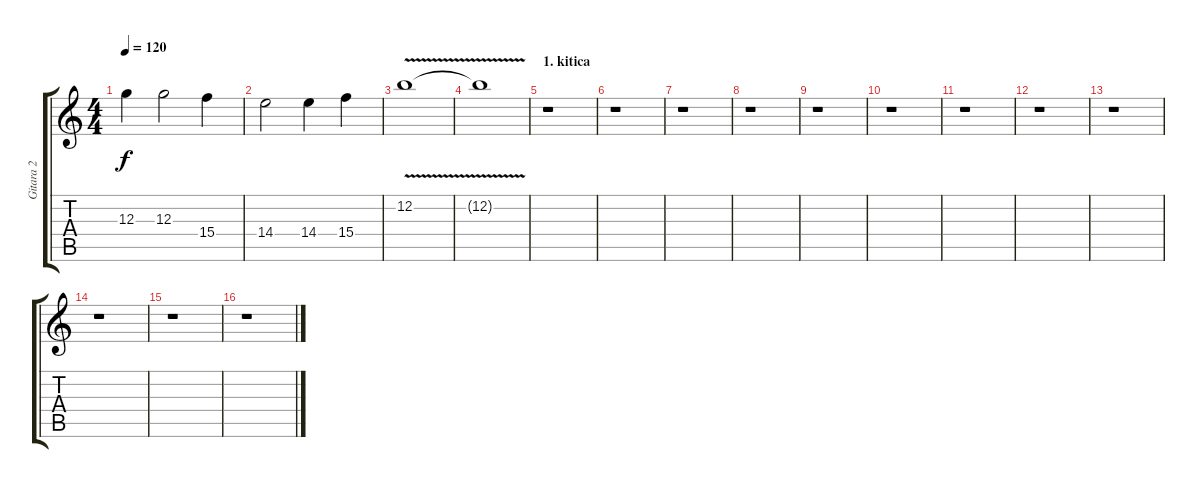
\track ("Gitara 2" "Gitara 2") {instrument distortionguitar}
\staff {score tabs}
\tuning (E4 B3 G3 D3 A2 E2) {hide}
\ts (4 4)
\tempo 120
\clef g2
\ks c
12.3.4{dy f} 12.3.2 15.4.4 |
14.4.2 14.4.4 15.4.4 |
12.2{v}.1 |
12.2{t}.1 |
\section ("" "1. kitica")
r.1 |
r.1 |
r.1 |
r.1 |
r.1 |
r.1 |
r.1 |
r.1 |
r.1 |
r.1 |
r.1 |
r.1
